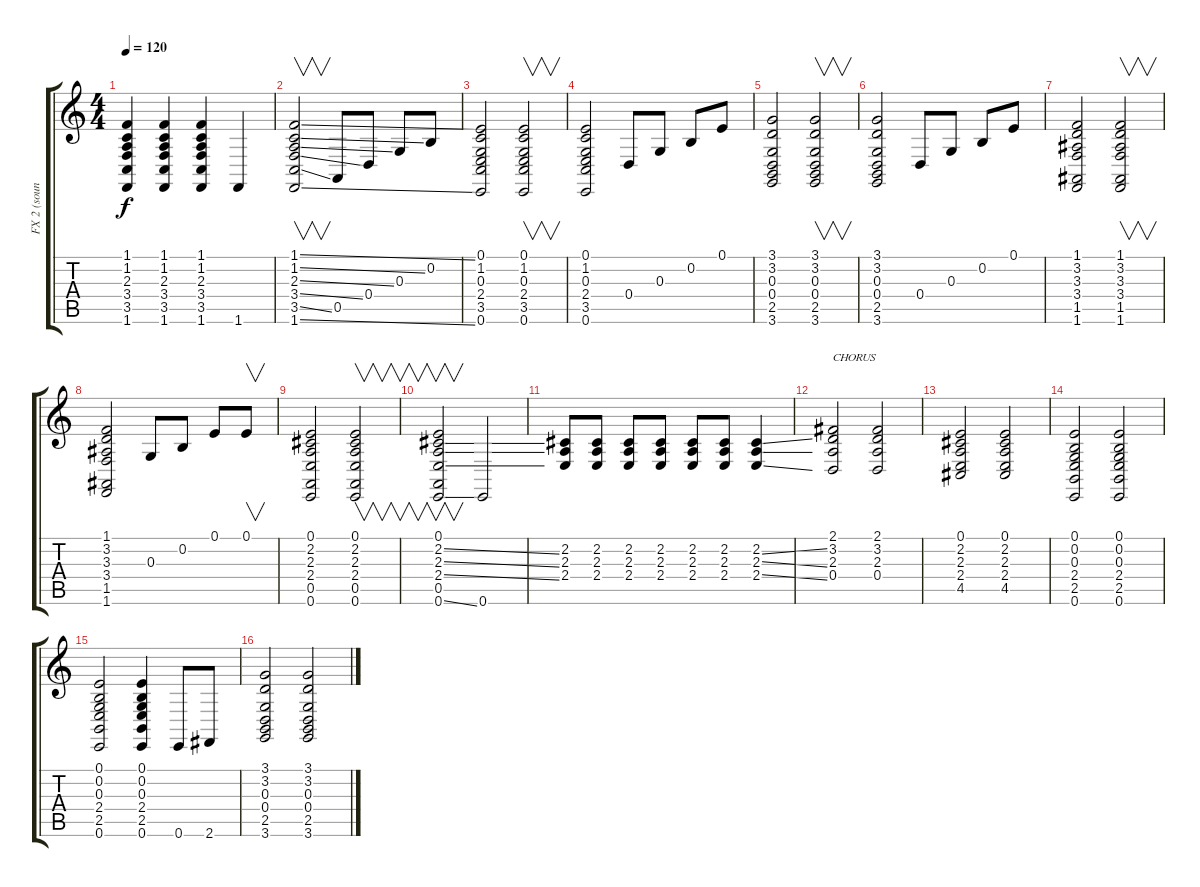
\track ("FX 2 (soundtrack)" "FX 2 (soun") {instrument fx2soundtrack}
\staff {score tabs}
\tuning (E4 B3 G3 D3 A2 E2) {hide}
\ts (4 4)
\tempo 120
\clef g2
\ks c
(1.1 1.2 2.3 3.4 3.5 1.6).4{dy f} (1.1 1.2 2.3 3.4 3.5 1.6).4 (1.1 1.2 2.3 3.4 3.5 1.6).4 1.6.4 |
(1.1{ss} 1.2{ss} 2.3{ss} 3.4{ss} 3.5{ss} 1.6{ss}).2{v} 0.5.8 0.4.8 0.3.8 0.2.8 |
(0.1 1.2 0.3 2.4 3.5 0.6).2 (0.1 1.2 0.3 2.4 3.5 0.6).2{v} |
(0.1 1.2 0.3 2.4 3.5 0.6).2 0.4.8 0.3.8 0.2.8 0.1.8 |
(3.1 3.2 0.3 0.4 2.5 3.6).2 (3.1 3.2 0.3 0.4 2.5 3.6).2{v} |
(3.1 3.2 0.3 0.4 2.5 3.6).2 0.4.8 0.3.8 0.2.8 0.1.8 |
(1.1 3.2 3.3 3.4 1.5 1.6).2 (1.1 3.2 3.3 3.4 1.5 1.6).2{v} |
(1.1 3.2 3.3 3.4 1.5 1.6).2 0.3.8 0.2.8 0.1.8 0.1.8{v} |
(0.1 2.2 2.3 2.4 0.5 0.6).2 (0.1 2.2 2.3 2.4 0.5 0.6).2{v} |
(0.1 2.2{ss} 2.3{ss} 2.4{ss} 0.5 0.6{ss}).2{v} 0.6.2 |
(2.2 2.3 2.4).8 (2.2 2.3 2.4).8 (2.2 2.3 2.4).8 (2.2 2.3 2.4).8 (2.2 2.3 2.4).8 (2.2 2.3 2.4).8 (2.2{ss} 2.3{ss} 2.4{ss}).4 |
(2.1 3.2 2.3 0.4).2{txt "CHORUS"} (2.1 3.2 2.3 0.4).2 |
(0.1 2.2 2.3 2.4 4.5).2 (0.1 2.2 2.3 2.4 4.5).2 |
(0.1 0.2 0.3 2.4 2.5 0.6).2 (0.1 0.2 0.3 2.4 2.5 0.6).2 |
(0.1 0.2 0.3 2.4 2.5 0.6).2 (0.1 0.2 0.3 2.4 2.5 0.6).4 0.6.8 2.6.8 |
(3.1 3.2 0.3 0.4 2.5 3.6).2 (3.1 3.2 0.3 0.4 2.5 3.6).2
